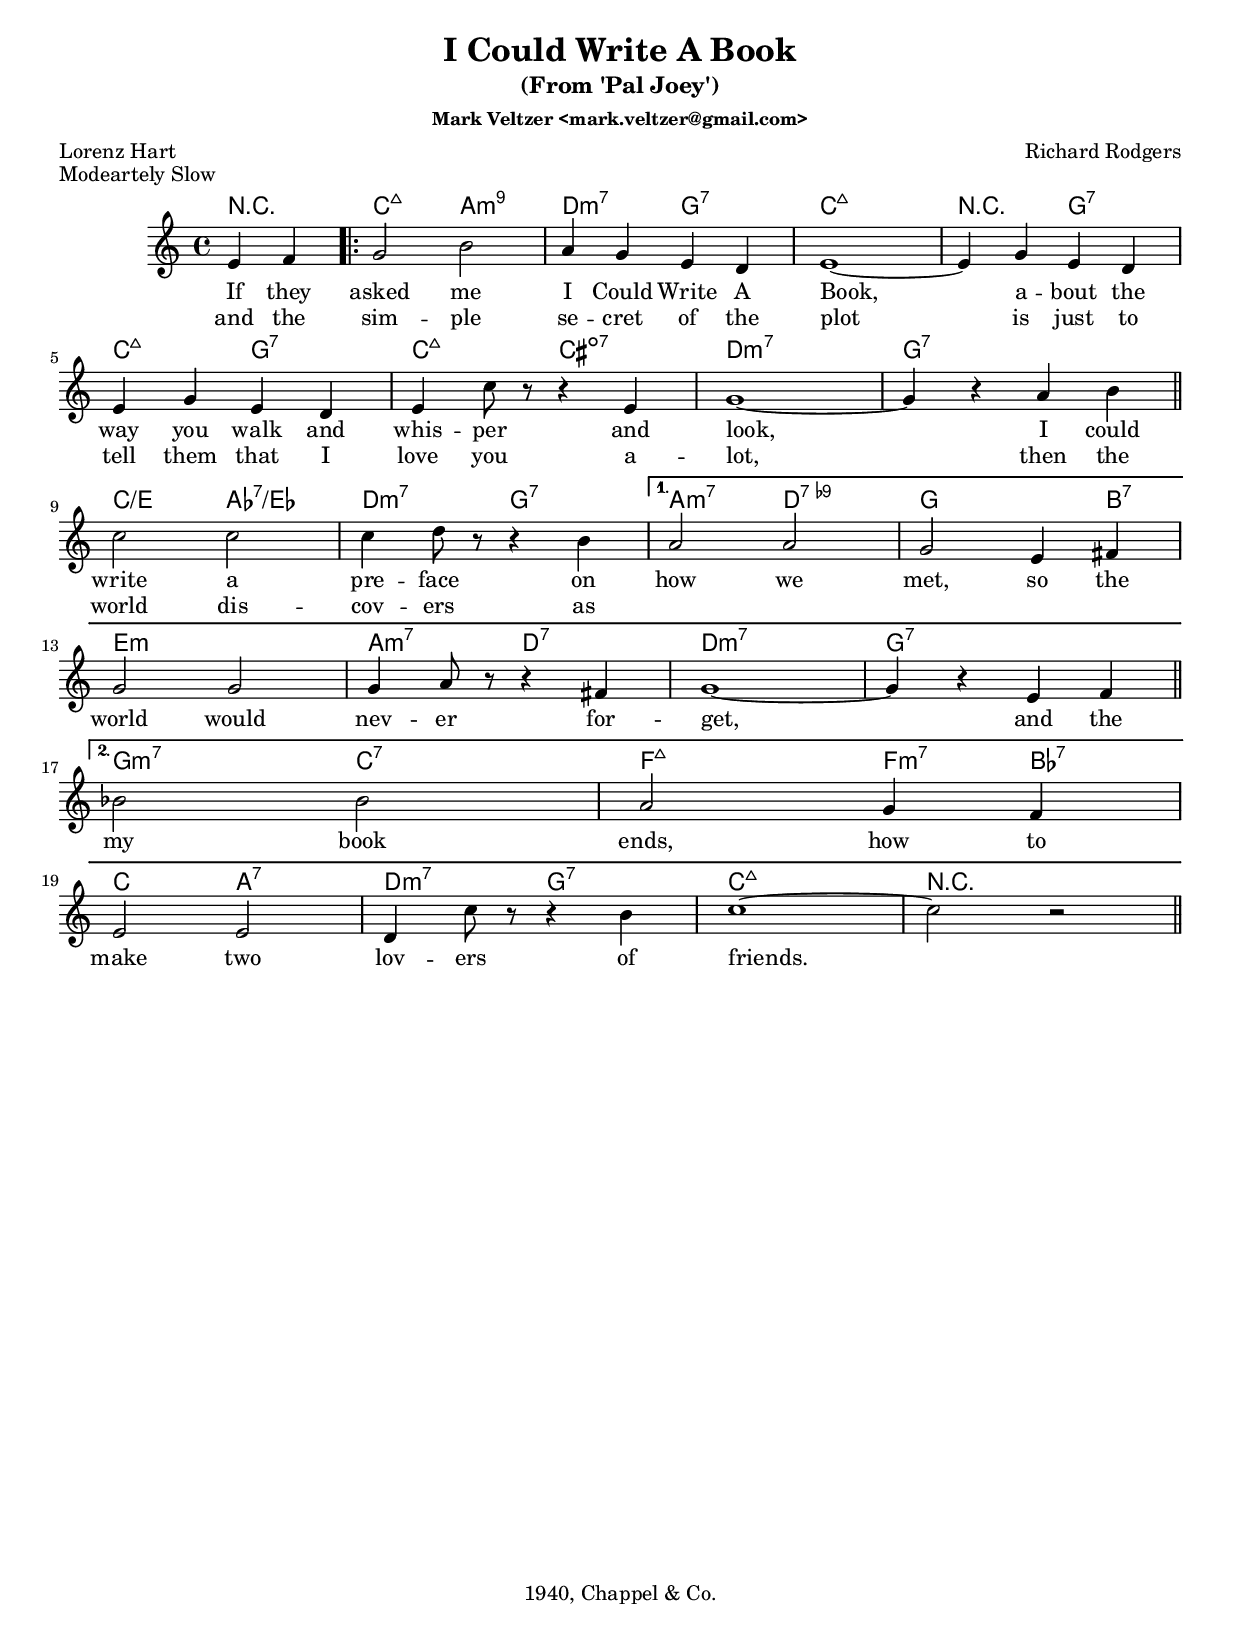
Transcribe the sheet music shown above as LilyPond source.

\include "src/include/common.lyi"
\header {
	title="I Could Write A Book"
	subtitle="(From 'Pal Joey')"
	composer="Richard Rodgers"
	poet="Lorenz Hart"
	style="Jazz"
	piece="Modeartely Slow"
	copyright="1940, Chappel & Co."

	completion="5"
}

%{
	TODO:
%}

\score {
<<
\chords {
	\partial 2 r2 |
	\repeat volta 2 {
		c2:maj7 a2:min9 | d2:min7 g2:7 | c1:maj7 | r2 g2:7 | \break
		c2:maj7 g2:7 | c2:maj7 cis2:dim7 | d1:min7 | g1:7 | \break
		c2/e aes2:7/ees | d2:min7 g2:7 |
	}
	\alternative {
		{
			a2:min7 d2:7.9- | g2. b4:7 | \break
			e1:min | a2:min7 d2:7 | d1:min7 | g1:7 | \break
		}
		{
			g2:min7 c2:7 | f2:maj7 f4:min7 bes4:7 | \break
			c2 a2:7 | d2:min7 g2:7 | c1:maj7 | r1 | \break
		}
	}
}

\new Voice="melody" \relative c' {
	\time 4/4
	\key c \major

	\partial 2 e4 f4 |
	\repeat volta 2 {
		g2 b2 | a4 g e d | e1 ~ | e4 g e4 d4 |
		e4 g4 e4 d4 | e4 c'8 r8 r4 e,4 | g1 ~ | g4 r4 a4 b4 \bar "||"
		c2 c2 | c4 d8 r8 r4 b4 |
	}
	\alternative {
		{
			a2 a2 | g2 e4 fis4 |
			g2 g2 | g4 a8 r8 r4 fis4 | g1 ~ | g4 r4 e4 f4 \bar "||"
		}
		{
			bes2 bes2 | a2 g4 f4 |
			e2 e2 | d4 c'8 r8 r4 b4 | c1 ~ | c2 r2 \bar "||"
		}
	}
}
\new Lyrics \lyricsto "melody" {
	If they asked me I Could Write A Book,
	a -- bout the way you walk and whis -- per and look,
	I could write a pre -- face on how we met,
	so the world would nev -- er for -- get,

	and the

	my book ends,
	how to make two lov -- ers of friends.

}
\new Lyrics \lyricsto "melody" {
	and the sim -- ple se -- cret of the plot
	is just to tell them that I love you a -- lot,
	then the world dis -- cov -- ers as
}
>>
\midi {}
\layout {}
}
